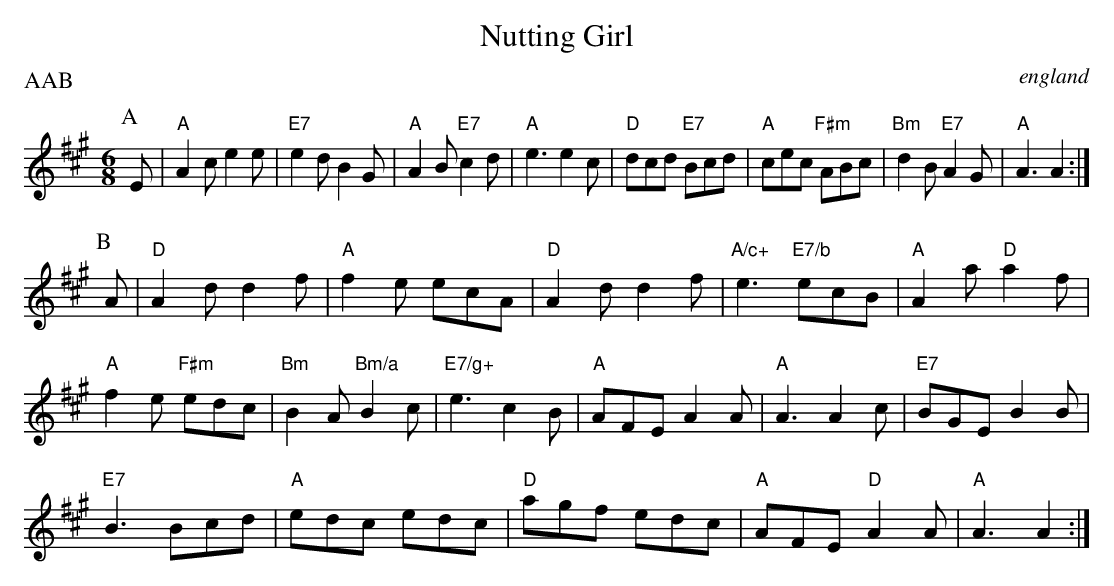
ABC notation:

X:1
T:Nutting Girl
O:england
P:AAB
M:4/4
K:A
M:6/8
P:A
E|"A"A2c e2e|"E7"e2d B2G|"A"A2B "E7"c2d|"A"e3 e2c|"D"dcd "E7"Bcd|\
"A"cec "F#m"ABc|"Bm"d2B "E7"A2G|"A"A3 A2:|
P:B
A|"D"A2d d2f|"A"f2e ecA|"D"A2d d2f|"A/c+"e3 "E7/b"ecB|"A"A2a "D"a2f|
"A"f2e "F#m"edc|"Bm"B2A "Bm/a"B2c|"E7/g+"e3 c2B|"A"AFE A2A|"A"A3 A2c|\
"E7"BGE B2B|
"E7"B3 Bcd|"A"edc edc|"D"agf edc|"A"AFE "D"A2A|"A"A3 A2:|
